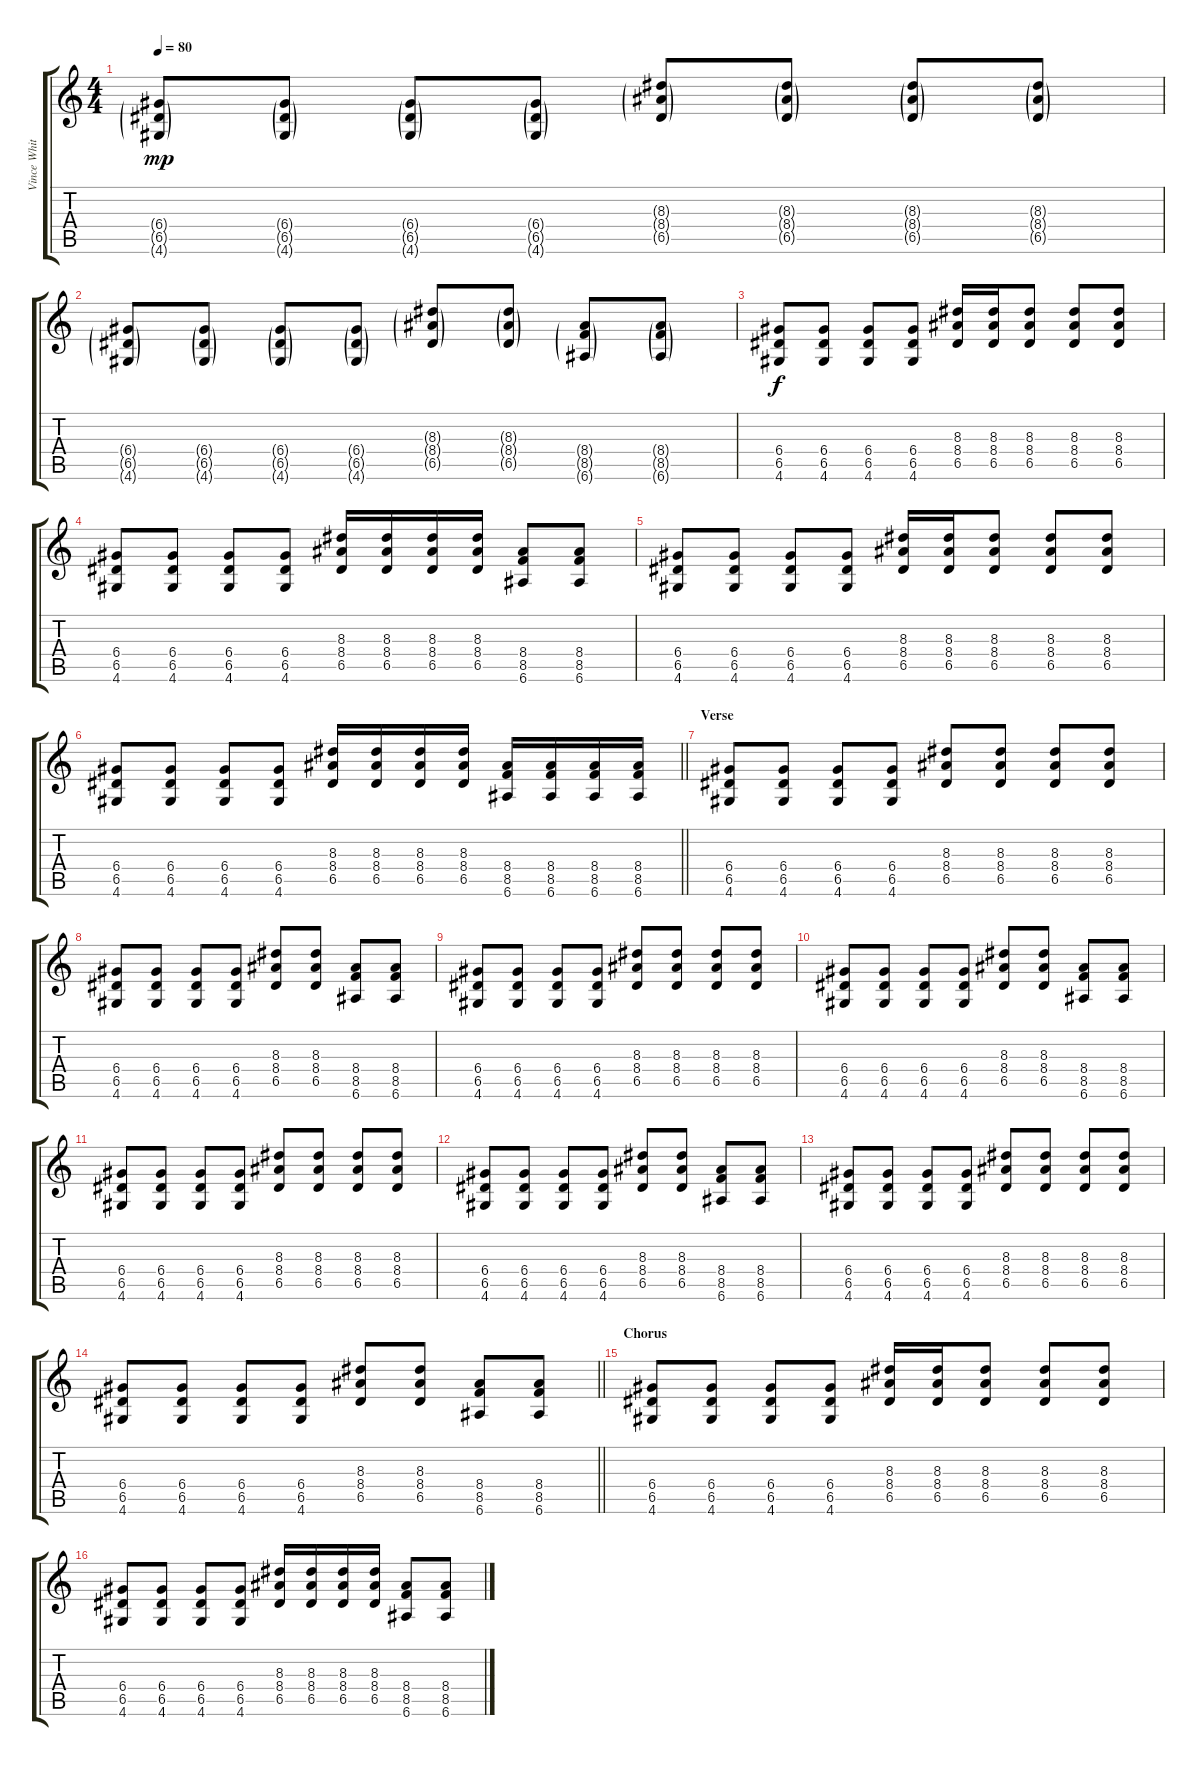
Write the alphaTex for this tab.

\track ("Vince White - Guitar" "Vince Whit") {instrument overdrivenguitar}
\staff {score tabs}
\tuning (E4 B3 G3 D3 A2 E2) {hide}
\ts (4 4)
\tempo 80
\clef g2
\ks c
(6.4{g} 6.5{g} 4.6{g}).8{dy mp} (6.4{g} 6.5{g} 4.6{g}).8 (6.4{g} 6.5{g} 4.6{g}).8 (6.4{g} 6.5{g} 4.6{g}).8 (8.3{g} 8.4{g} 6.5{g}).8 (8.3{g} 8.4{g} 6.5{g}).8 (8.3{g} 8.4{g} 6.5{g}).8 (8.3{g} 8.4{g} 6.5{g}).8 |
(6.4{g} 6.5{g} 4.6{g}).8 (6.4{g} 6.5{g} 4.6{g}).8 (6.4{g} 6.5{g} 4.6{g}).8 (6.4{g} 6.5{g} 4.6{g}).8 (8.3{g} 8.4{g} 6.5{g}).8 (8.3{g} 8.4{g} 6.5{g}).8 (8.4{g} 8.5{g} 6.6{g}).8 (8.4{g} 8.5{g} 6.6{g}).8 |
(6.4 6.5 4.6).8{dy f} (6.4 6.5 4.6).8 (6.4 6.5 4.6).8 (6.4 6.5 4.6).8 (8.3 8.4 6.5).16 (8.3 8.4 6.5).16 (8.3 8.4 6.5).8 (8.3 8.4 6.5).8 (8.3 8.4 6.5).8 |
(6.4 6.5 4.6).8 (6.4 6.5 4.6).8 (6.4 6.5 4.6).8 (6.4 6.5 4.6).8 (8.3 8.4 6.5).16 (8.3 8.4 6.5).16 (8.3 8.4 6.5).16 (8.3 8.4 6.5).16 (8.4 8.5 6.6).8 (8.4 8.5 6.6).8 |
(6.4 6.5 4.6).8 (6.4 6.5 4.6).8 (6.4 6.5 4.6).8 (6.4 6.5 4.6).8 (8.3 8.4 6.5).16 (8.3 8.4 6.5).16 (8.3 8.4 6.5).8 (8.3 8.4 6.5).8 (8.3 8.4 6.5).8 |
\barLineRight lightlight
(6.4 6.5 4.6).8 (6.4 6.5 4.6).8 (6.4 6.5 4.6).8 (6.4 6.5 4.6).8 (8.3 8.4 6.5).16 (8.3 8.4 6.5).16 (8.3 8.4 6.5).16 (8.3 8.4 6.5).16 (8.4 8.5 6.6).16 (8.4 8.5 6.6).16 (8.4 8.5 6.6).16 (8.4 8.5 6.6).16 |
\section ("" "Verse")
(6.4 6.5 4.6).8 (6.4 6.5 4.6).8 (6.4 6.5 4.6).8 (6.4 6.5 4.6).8 (8.3 8.4 6.5).8 (8.3 8.4 6.5).8 (8.3 8.4 6.5).8 (8.3 8.4 6.5).8 |
(6.4 6.5 4.6).8 (6.4 6.5 4.6).8 (6.4 6.5 4.6).8 (6.4 6.5 4.6).8 (8.3 8.4 6.5).8 (8.3 8.4 6.5).8 (8.4 8.5 6.6).8 (8.4 8.5 6.6).8 |
(6.4 6.5 4.6).8 (6.4 6.5 4.6).8 (6.4 6.5 4.6).8 (6.4 6.5 4.6).8 (8.3 8.4 6.5).8 (8.3 8.4 6.5).8 (8.3 8.4 6.5).8 (8.3 8.4 6.5).8 |
(6.4 6.5 4.6).8 (6.4 6.5 4.6).8 (6.4 6.5 4.6).8 (6.4 6.5 4.6).8 (8.3 8.4 6.5).8 (8.3 8.4 6.5).8 (8.4 8.5 6.6).8 (8.4 8.5 6.6).8 |
(6.4 6.5 4.6).8 (6.4 6.5 4.6).8 (6.4 6.5 4.6).8 (6.4 6.5 4.6).8 (8.3 8.4 6.5).8 (8.3 8.4 6.5).8 (8.3 8.4 6.5).8 (8.3 8.4 6.5).8 |
(6.4 6.5 4.6).8 (6.4 6.5 4.6).8 (6.4 6.5 4.6).8 (6.4 6.5 4.6).8 (8.3 8.4 6.5).8 (8.3 8.4 6.5).8 (8.4 8.5 6.6).8 (8.4 8.5 6.6).8 |
(6.4 6.5 4.6).8 (6.4 6.5 4.6).8 (6.4 6.5 4.6).8 (6.4 6.5 4.6).8 (8.3 8.4 6.5).8 (8.3 8.4 6.5).8 (8.3 8.4 6.5).8 (8.3 8.4 6.5).8 |
\barLineRight lightlight
(6.4 6.5 4.6).8 (6.4 6.5 4.6).8 (6.4 6.5 4.6).8 (6.4 6.5 4.6).8 (8.3 8.4 6.5).8 (8.3 8.4 6.5).8 (8.4 8.5 6.6).8 (8.4 8.5 6.6).8 |
\section ("" "Chorus")
(6.4 6.5 4.6).8 (6.4 6.5 4.6).8 (6.4 6.5 4.6).8 (6.4 6.5 4.6).8 (8.3 8.4 6.5).16 (8.3 8.4 6.5).16 (8.3 8.4 6.5).8 (8.3 8.4 6.5).8 (8.3 8.4 6.5).8 |
(6.4 6.5 4.6).8 (6.4 6.5 4.6).8 (6.4 6.5 4.6).8 (6.4 6.5 4.6).8 (8.3 8.4 6.5).16 (8.3 8.4 6.5).16 (8.3 8.4 6.5).16 (8.3 8.4 6.5).16 (8.4 8.5 6.6).8 (8.4 8.5 6.6).8
